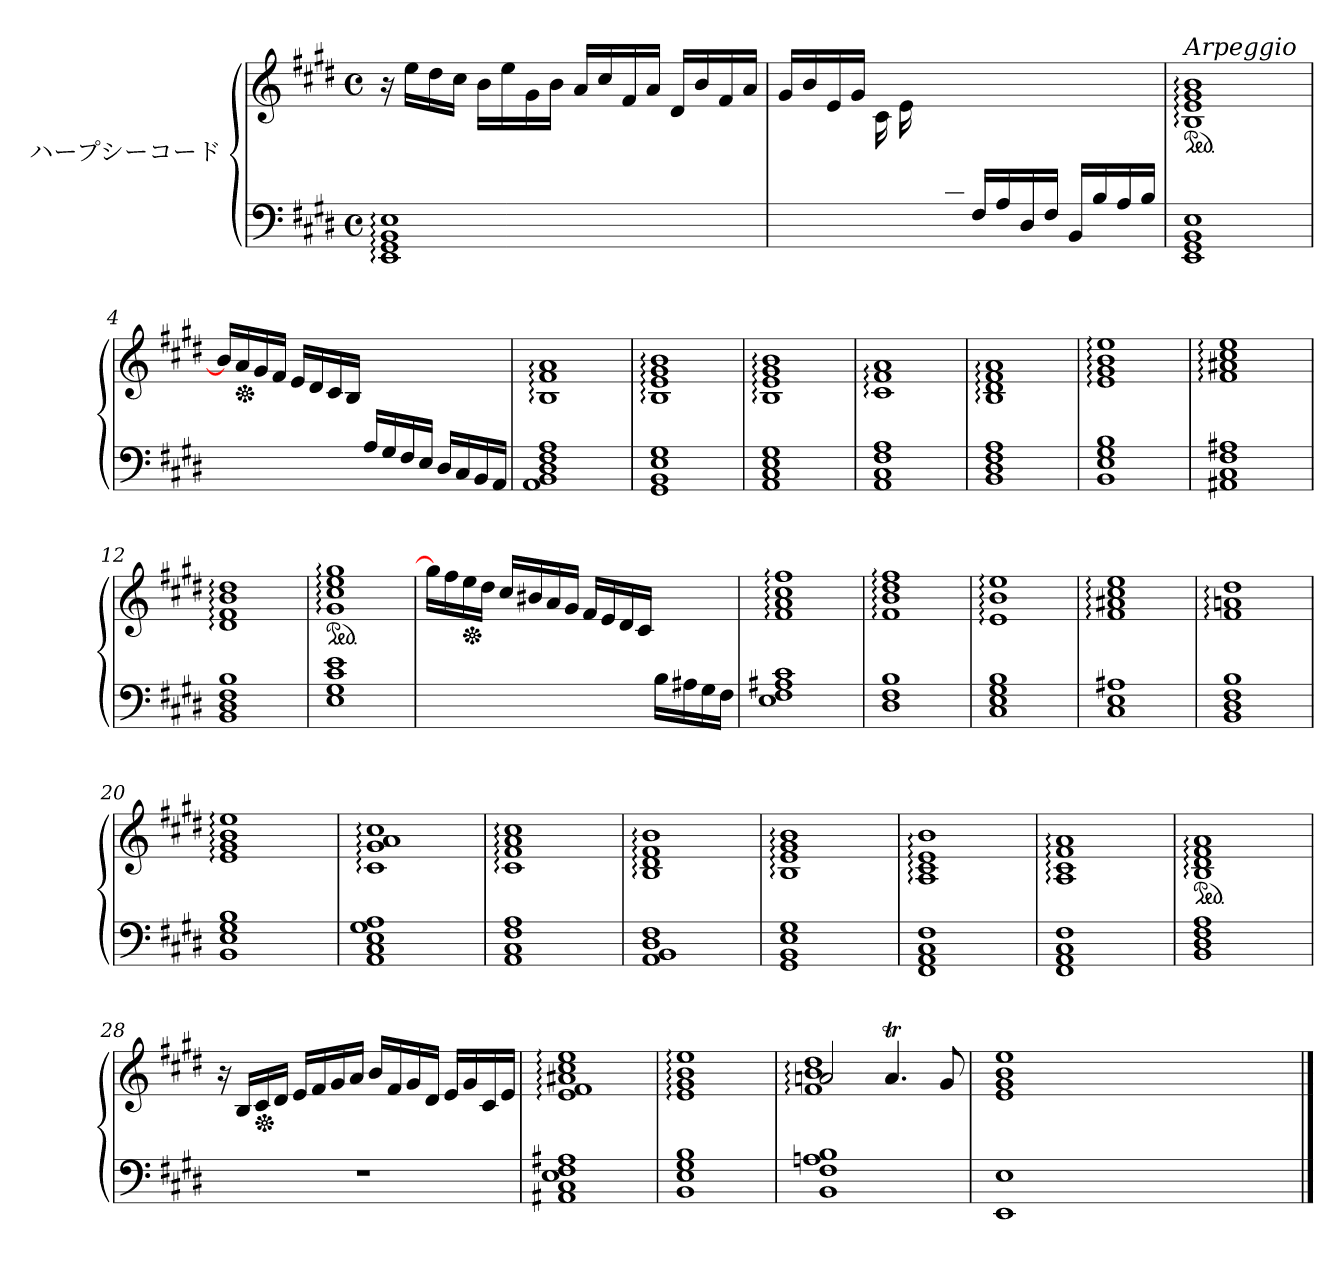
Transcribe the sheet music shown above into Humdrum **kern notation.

**kern	**kern
*part1	*part1
*staff2	*staff1
*I"ハープシーコード	*
*clefF4	*clefG2
*k[f#c#g#d#]	*k[f#c#g#d#]
*M4/4	*M4/4
*met(c)	*met(c)
=1	=1
1EE: 1GG#: 1BB: 1E:	16r
.	16ee\LL
.	16dd#\
.	16cc#\JJ
.	16b\LL
.	16ee\
.	16g#\
.	16b\JJ
.	16a/LL
.	16cc#/
.	16f#/
.	16a/JJ
.	16d#/LL
.	16b/
.	16f#/
.	16a/JJ
=2	=2
*^	*
4.ryy	1rAAAyy	16g#/LL
.	.	16b/
.	.	16e/
.	.	16g#/JJ
.	.	16c#\LL
.	.	16e\
16A/	.	2ryy
16c#/JJ	.	.
16F#/LL	.	.
16A/	.	.
16D#/	.	.
16F#/JJ	.	.
16BB/LL	.	.
16B/	.	.
16A/	.	8ryy
16B/JJ	.	.
*v	*v	*
=3	=3
*	*ped
!	!LO:TX:a:i:t=Arpeggio
1EE 1GG# 1BB 1E	1EEyy: 1GG#yy: 1BByy: 1Eyy: 1B: 1e: 1g#: [1b:
!!LO:LB:g=z
=4	=4
*^	*
2ryy	1rGGyy	16b/LL]
*	*	*Xped
.	.	16a/
.	.	16g#/
.	.	16f#/JJ
.	.	16e/LL
.	.	16d#/
.	.	16c#/
.	.	16B/JJ
16A/LL	.	2ryy
16G#/	.	.
16F#/	.	.
16E/JJ	.	.
16D#/LL	.	.
16C#/	.	.
16BB/	.	.
16AA/JJ	.	.
*v	*v	*
=5	=5
1AA 1BB 1D# 1F# 1A	1AAyy: 1BByy: 1D#yy: 1F#yy: 1Ayy: 1B: 1f#: 1a:
=6	=6
1GG# 1BB 1E 1G#	1GG#yy: 1BByy: 1Eyy: 1G#yy: 1B: 1e: 1g#: 1b:
=7	=7
1AA 1C# 1E 1G#	1AAyy: 1C#yy: 1Eyy: 1G#yy: 1B: 1e: 1g#: 1b:
=8	=8
1AA 1C# 1F# 1A	1AAyy: 1C#yy: 1F#yy: 1Ayy: 1c#: 1f#: 1a:
=9	=9
1BB 1D# 1F# 1A	1BByy: 1D#yy: 1F#yy: 1Ayy: 1B: 1d#: 1f#: 1a:
!!LO:LB:g=z
=10	=10
1BB 1E 1G# 1B	1BByy: 1Eyy: 1G#yy: 1Byy: 1e: 1g#: 1b: 1ee:
=11	=11
1AA#X 1C# 1F# 1A#X	1AA#Xyy: 1C#yy: 1F#yy: 1A#Xyy: 1f#: 1a#X: 1cc#: 1ee:
=12	=12
1BB 1D# 1F# 1B	1BByy: 1D#yy: 1F#yy: 1Byy: 1d#: 1f#: 1b: 1dd#:
=13	=13
*	*ped
1E 1G# 1c# 1e	1Eyy: 1G#yy: 1c#yy: 1eyy: 1g#: 1cc#: 1ee: [1gg#:
=14	=14
*^	*
2.ryy	1rGGyy	16gg#\LL]
.	.	16ff#\
*	*	*Xped
.	.	16ee\
.	.	16dd#\JJ
.	.	16cc#/LL
.	.	16b#X/
.	.	16a/
.	.	16g#/JJ
.	.	16f#/LL
.	.	16e/
.	.	16d#/
.	.	16c#/JJ
16B\LL	.	4ryy
16A#X\	.	.
16G#\	.	.
16F#\JJ	.	.
*v	*v	*
=15	=15
1E 1F# 1A#X 1c#	1Eyy: 1F#yy: 1A#Xyy: 1c#yy: 1f#: 1a: 1cc#: 1ff#:
=16	=16
1D# 1F# 1B	1D#yy: 1F#yy: 1Byy: 1f#: 1b: 1dd#: 1ff#:
!!LO:LB:g=z
=17	=17
1C# 1E 1G# 1B	1C#yy: 1Eyy: 1G#yy: 1Byy: 1e: 1b: 1ee:
=18	=18
1C# 1E 1A#X	1C#yy: 1Eyy: 1A#Xyy: 1f#: 1a#X: 1cc#: 1ee:
=19	=19
1BB 1D# 1F# 1B	1BByy: 1D#yy: 1F#yy: 1Byy: 1f#: 1an: 1dd#:
=20	=20
1BB 1E 1G# 1B	1BByy: 1Eyy: 1G#yy: 1Byy: 1e: 1g#: 1b: 1ee:
=21	=21
1AA 1C# 1E 1G# 1A	1AAyy: 1C#yy: 1Eyy: 1G#yy: 1Ayy: 1c#: 1g#: 1a: 1cc#:
=22	=22
1AA 1C# 1F# 1A	1AAyy: 1C#yy: 1F#yy: 1Ayy: 1c#: 1f#: 1a: 1cc#:
=23	=23
1AA 1BB 1D# 1F#	1AAyy: 1C#yy: 1D#yy: 1F#yy: 1B: 1d#: 1f#: 1b:
=24	=24
1GG# 1BB 1E 1G#	1GG#yy: 1BByy: 1Eyy: 1G#yy: 1B: 1e: 1g#: 1b:
=25	=25
1FF# 1AA 1C# 1F#	1FF#yy: 1AAyy: 1C#yy: 1F#yy: 1A: 1c#: 1e: 1b:
=26	=26
1FF# 1AA 1C# 1F#	1FF#yy: 1AAyy: 1C#yy: 1F#yy: 1A: 1c#: 1f#: 1a:
=27	=27
*	*ped
1BB 1D# 1F# 1A	1BByy: 1D#yy: 1F#yy: 1Ayy: 1B: 1d#: 1f#: 1a:
!!LO:LB:g=z
=28	=28
1r	16r
.	16B/LL
*	*Xped
.	16c#/
.	16d#/JJ
.	16e/LL
.	16f#/
.	16g#/
.	16a/JJ
.	16b/LL
.	16f#/
.	16g#/
.	16d#/JJ
.	16e/LL
.	16g#/
.	16c#/
.	16e/JJ
=29	=29
1AA#X 1C# 1E 1F# 1A#X	1AA#Xyy: 1C#yy: 1Eyy: 1F#yy: 1A#Xyy: 1e: 1f#: 1a#X: 1cc#: 1ee:
=30	=30
1BB 1E 1G# 1B	1BByy: 1Eyy: 1G#yy: 1Byy: 1e: 1g#: 1b: 1ee:
=31	=31
*	*^
1BB 1F# 1An 1B	2an/	1BByy: 1F#yy: 1Anyy: 1Byy: 1f#: 1b: 1dd#:
.	4.aT/	.
.	8g#/	.
!!LO:PB:g=z	!!
=32	=32	=32
*^	*	*
1EE 1E	16EE/LLyy	1e 1g# 1b 1ee	16ryy
.	16E/JJyy	.	16ryy
.	8.ryy	.	16e/LLyy
.	.	.	16g#/JJyy
.	.	.	16b\LLyy
.	16ryy	.	16ee\yy
.	8ryy	.	16b\yy
.	.	.	16g#\JJyy
.	16ryy	.	16e/yy
.	16E/LLyy	.	16ryy
.	16EE/yy	.	16ryy
.	16E/JJyy	.	16ryy
.	4ryy	.	16e/LLyy
.	.	.	16g#/yy
.	.	.	16b/yy
.	.	.	16ee;/JJyy
*v	*v	*	*
*	*v	*v
==	==
*-	*-
